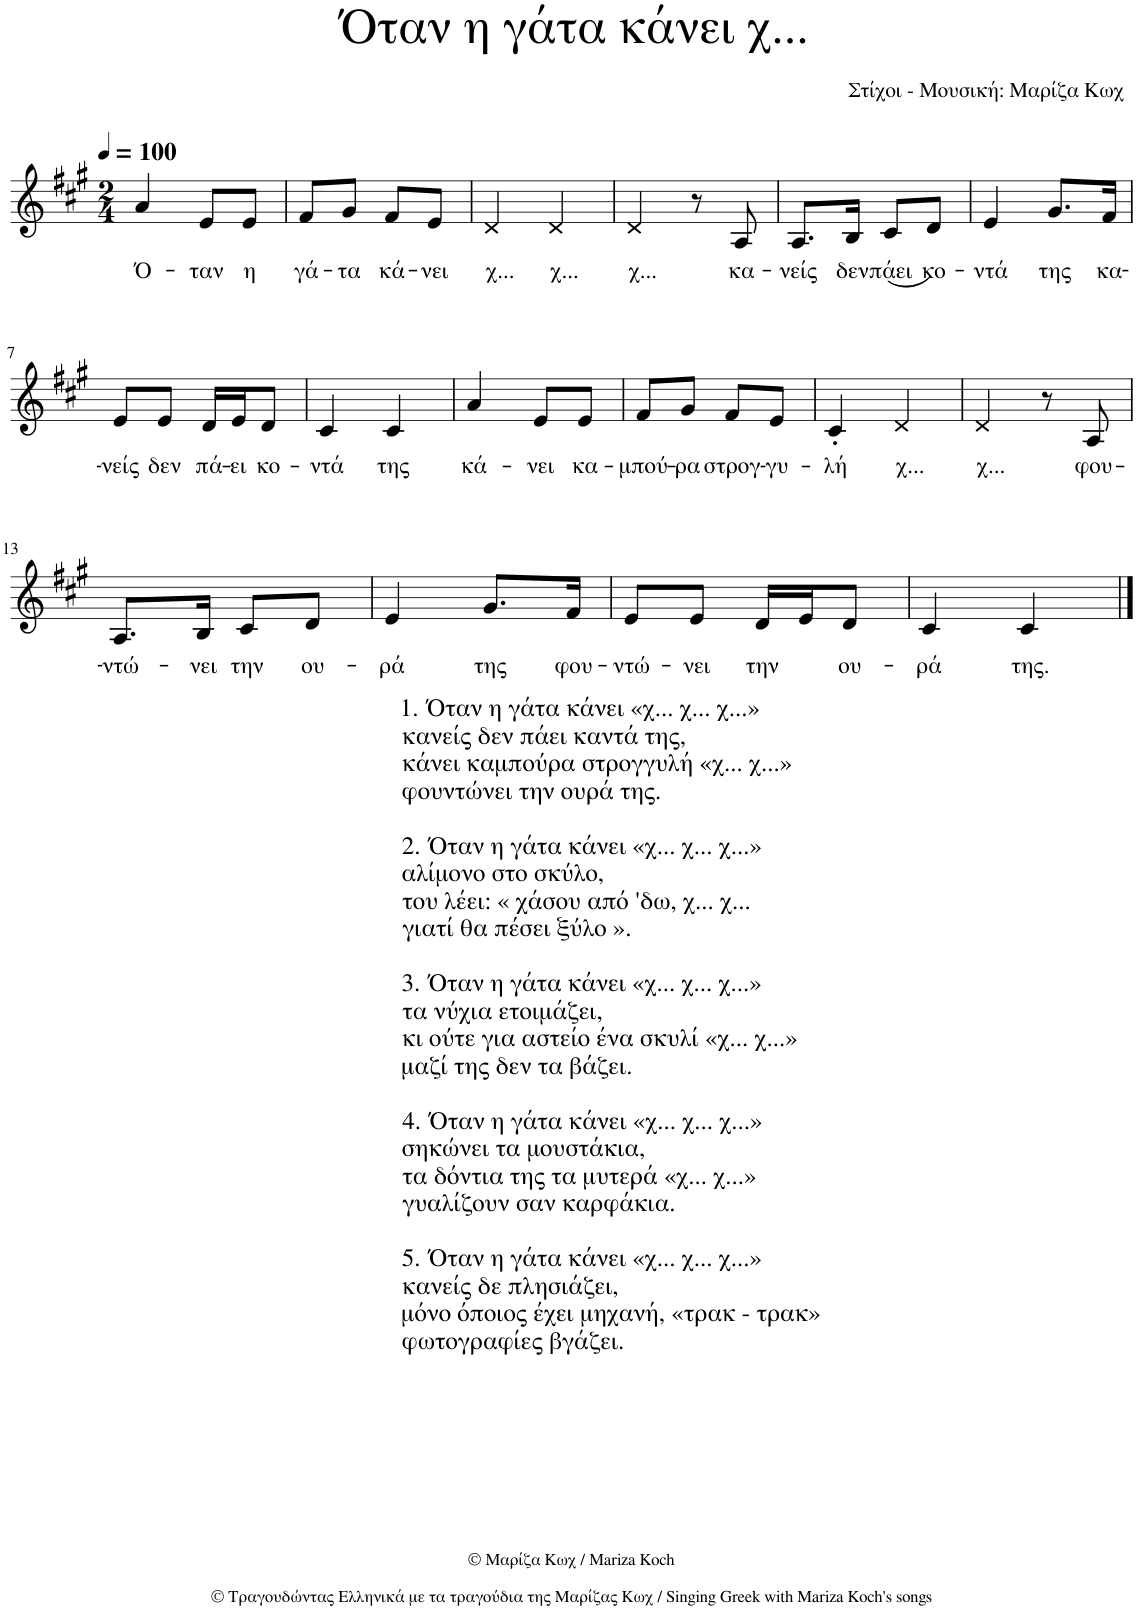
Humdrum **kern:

**kern	**text
*part1	*part1
*staff1	*staff1
*I"Piano	*
*I'Pno.	*
*clefG2	*
*k[f#c#g#]	*
*M2/4	*
*MM100	*
=1	=1
!	!LO:LY:b
4a/	Ό-
!	!LO:LY:b
8e/L	-ταν
!	!LO:LY:b
8e/J	η
=2	=2
!	!LO:LY:b
8f#/L	γά-
!	!LO:LY:b
8g#/J	-τα
!	!LO:LY:b
8f#/L	κά-
!	!LO:LY:b
8e/J	-νει
=3	=3
!	!LO:LY:b
4d/	χ...
!	!LO:LY:b
4d/	χ...
=4	=4
!	!LO:LY:b
4d/	χ...
8r	.
!	!LO:LY:b
8A/	κα-
=5	=5
!	!LO:LY:b
8.A/L	-νείς
!	!LO:LY:b
16B/Jk	δεν
!	!LO:LY:b
(8c#/L	πάει
!	!LO:LY:b
8d/J)	κο-
=6	=6
!	!LO:LY:b
4e/	-ντά
!	!LO:LY:b
8.g#/L	της
!	!LO:LY:b
16f#/Jk	κα-
!!LO:LB:g=z
=7	=7
!	!LO:LY:b
8e/L	-νείς
!	!LO:LY:b
8e/J	δεν
!	!LO:LY:b
16d/LL	πά-
!	!LO:LY:b
16e/J	-ει
!	!LO:LY:b
8d/J	κο-
=8	=8
!	!LO:LY:b
4c#/	-ντά
!	!LO:LY:b
4c#/	της
=9	=9
!	!LO:LY:b
4a/	κά-
!	!LO:LY:b
8e/L	-νει
!	!LO:LY:b
8e/J	κα-
=10	=10
!	!LO:LY:b
8f#/L	-μπού-
!	!LO:LY:b
8g#/J	-ρα
!	!LO:LY:b
8f#/L	στρογ-
!	!LO:LY:b
8e/J	-γυ-
=11	=11
!	!LO:LY:b
4c#'/	-λή
!	!LO:LY:b
4d/	χ...
=12	=12
!	!LO:LY:b
4d/	χ...
8r	.
!	!LO:LY:b
8A/	φου-
!!LO:LB:g=z
=13	=13
!LO:TX:b:t=1. Όταν η γάτα κάνει «χ... χ... χ...»	!
!LO:TX:b:t=κανείς δεν πάει καντά της,	!
!LO:TX:b:t=κάνει καμπούρα στρογγυλή «χ... χ...»	!
!LO:TX:b:t=φουντώνει την ουρά της.	!
!LO:TX:b:t=2. Όταν η γάτα κάνει «χ... χ... χ...»	!
!LO:TX:b:t=αλίμονο στο σκύλο,	!
!LO:TX:b:t=του λέει&colon; « χάσου από 'δω, χ... χ...	!
!LO:TX:b:t=γιατί θα πέσει ξύλο ».	!
!LO:TX:b:t=3. Όταν η γάτα κάνει «χ... χ... χ...»	!
!LO:TX:b:t=τα νύχια ετοιμάζει,	!
!LO:TX:b:t=κι ούτε για αστείο ένα σκυλί «χ... χ...»	!
!LO:TX:b:t=μαζί της δεν τα βάζει.	!
!LO:TX:b:t=4. Όταν η γάτα κάνει «χ... χ... χ...»	!
!LO:TX:b:t=σηκώνει τα μουστάκια,	!
!LO:TX:b:t=τα δόντια της τα μυτερά «χ... χ...»	!
!LO:TX:b:t=γυαλίζουν σαν καρφάκια.	!
!LO:TX:b:t=5. Όταν η γάτα κάνει «χ... χ... χ...»	!
!LO:TX:b:t=κανείς δε πλησιάζει,	!
!LO:TX:b:t=μόνο όποιος έχει μηχανή, «τρακ - τρακ»	!
!LO:TX:b:t=φωτογραφίες βγάζει.	!
!	!LO:LY:b
8.A/L	-ντώ-
!	!LO:LY:b
16B/Jk	-νει
!	!LO:LY:b
8c#/L	την
!	!LO:LY:b
8d/J	ου-
=14	=14
!	!LO:LY:b
4e/	-ρά
!	!LO:LY:b
8.g#/L	της
!	!LO:LY:b
16f#/Jk	φου-
=15	=15
!	!LO:LY:b
8e/L	-ντώ-
!	!LO:LY:b
8e/J	-νει
!	!LO:LY:b
16d/LL	την
16e/J	.
!	!LO:LY:b
8d/J	ου-
=16	=16
!	!LO:LY:b
4c#/	-ρά
!	!LO:LY:b
4c#/	της.
==	==
*-	*-
